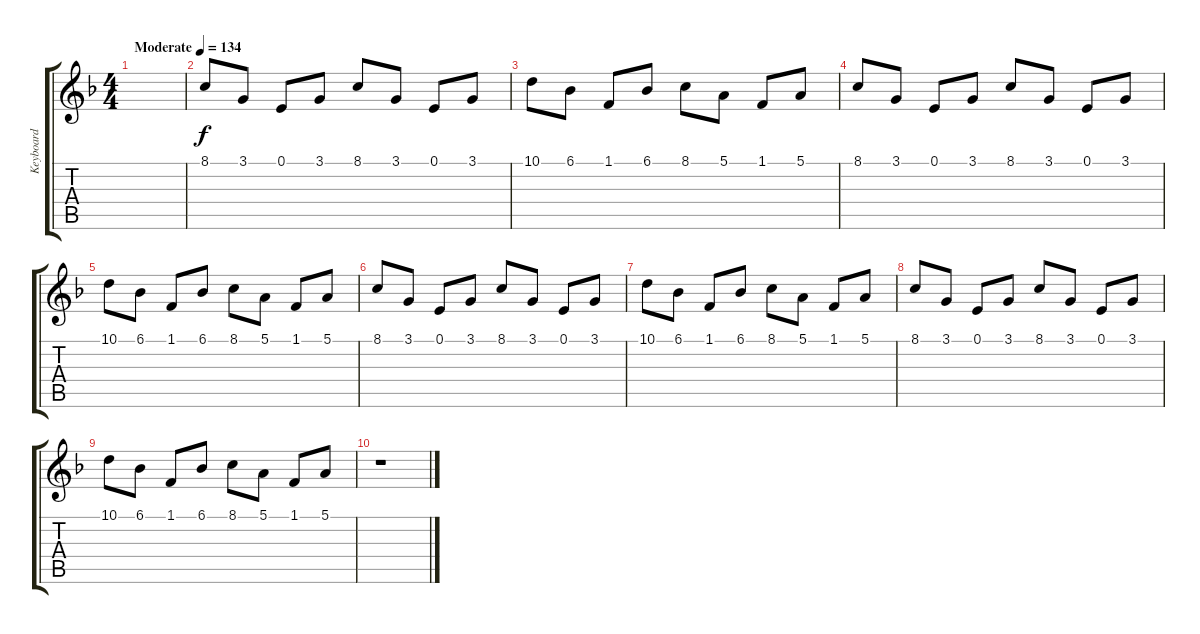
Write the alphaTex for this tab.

\track ("Keyboard" "Keyboard") {instrument clarinet}
\staff {score tabs}
\tuning (E4 B3 G3 D3 A2 E2) {hide}
\ts (4 4)
\tempo (134 "Moderate")
\clef g2
\ks f
|
8.1.8 3.1.8 0.1.8 3.1.8 8.1.8 3.1.8 0.1.8 3.1.8 |
10.1.8 6.1.8 1.1.8 6.1.8 8.1.8 5.1.8 1.1.8 5.1.8 |
8.1.8 3.1.8 0.1.8 3.1.8 8.1.8 3.1.8 0.1.8 3.1.8 |
10.1.8 6.1.8 1.1.8 6.1.8 8.1.8 5.1.8 1.1.8 5.1.8 |
8.1.8 3.1.8 0.1.8 3.1.8 8.1.8 3.1.8 0.1.8 3.1.8 |
10.1.8 6.1.8 1.1.8 6.1.8 8.1.8 5.1.8 1.1.8 5.1.8 |
8.1.8 3.1.8 0.1.8 3.1.8 8.1.8 3.1.8 0.1.8 3.1.8 |
10.1.8 6.1.8 1.1.8 6.1.8 8.1.8 5.1.8 1.1.8 5.1.8 |
r.1
